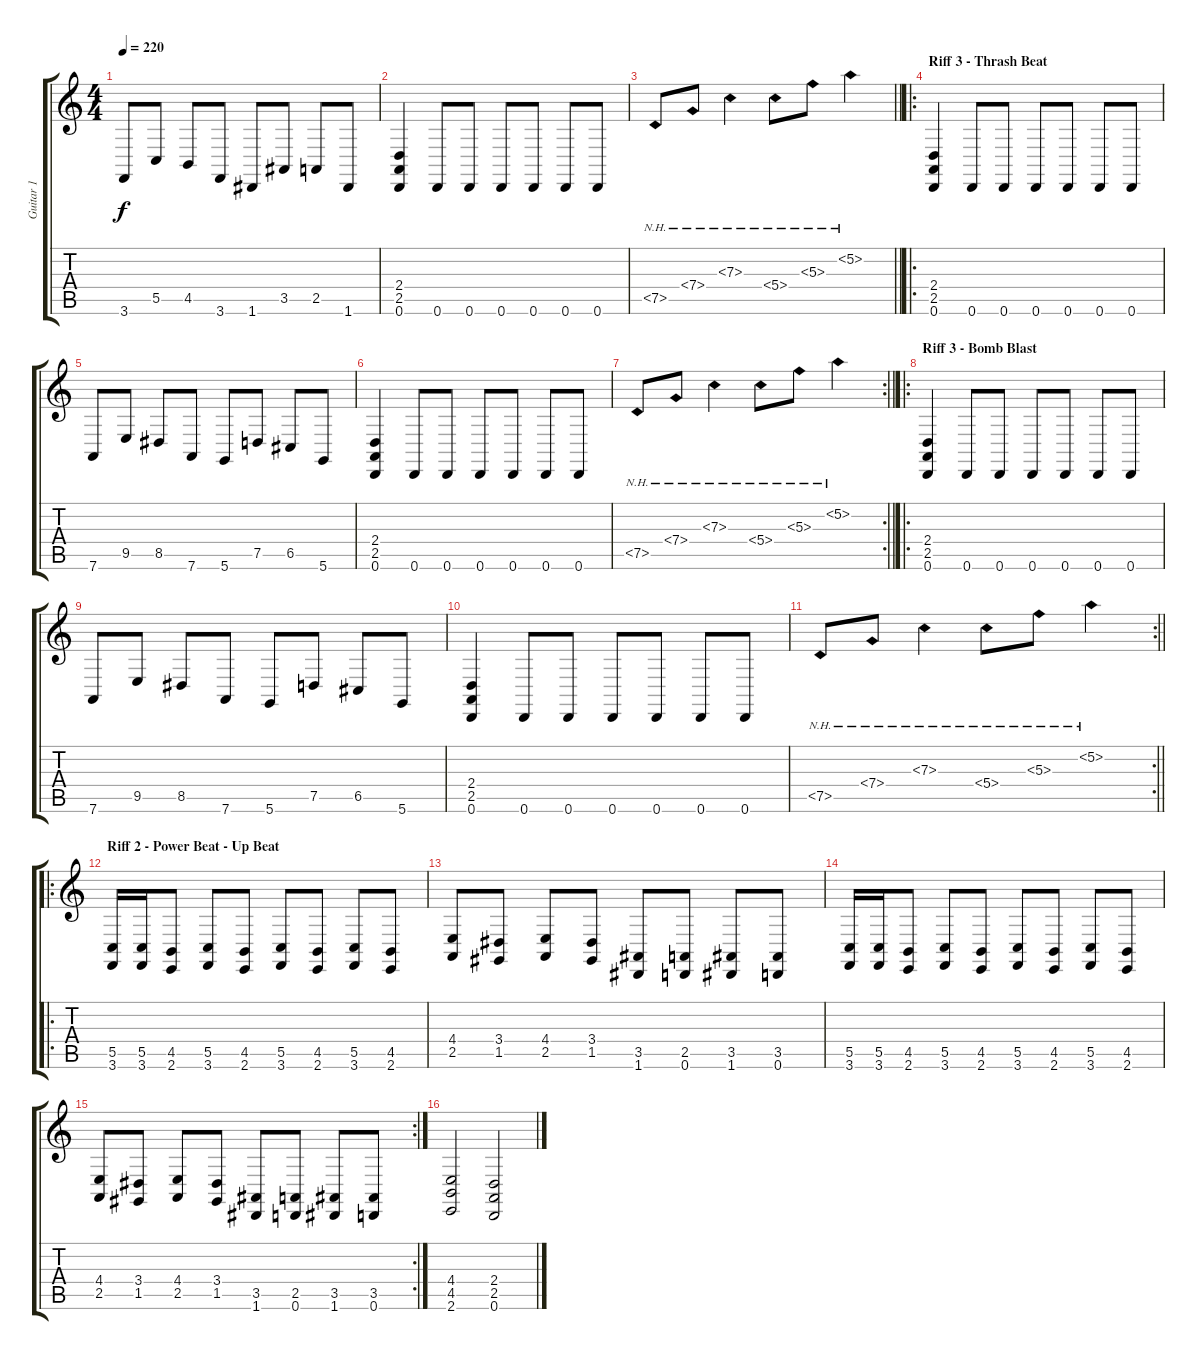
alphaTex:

\track ("Guitar 1" "Guitar 1") {instrument churchorgan}
\staff {score tabs}
\tuning (D4 A3 F3 C3 G2 D2) {hide}
\ts (4 4)
\tempo 220
\clef g2
\ks c
3.6.8{dy f} 5.5.8 4.5.8 3.6.8 1.6.8 3.5.8 2.5.8 1.6.8 |
(2.4 2.5 0.6).4 0.6.8 0.6.8 0.6.8 0.6.8 0.6.8 0.6.8 |
\barLineRight lightlight
7.5{nh}.8 7.4{nh}.8 7.3{nh}.4 5.4{nh}.8 5.3{nh}.8 5.2{nh}.4 |
\ro
\section ("" "Riff 3 - Thrash Beat ")
(2.4 2.5 0.6).4 0.6.8 0.6.8 0.6.8 0.6.8 0.6.8 0.6.8 |
7.6.8 9.5.8 8.5.8 7.6.8 5.6.8 7.5.8 6.5.8 5.6.8 |
(2.4 2.5 0.6).4 0.6.8 0.6.8 0.6.8 0.6.8 0.6.8 0.6.8 |
\rc 2
\barLineRight lightlight
7.5{nh}.8 7.4{nh}.8 7.3{nh}.4 5.4{nh}.8 5.3{nh}.8 5.2{nh}.4 |
\ro
\section ("" "Riff 3 - Bomb Blast")
(2.4 2.5 0.6).4 0.6.8 0.6.8 0.6.8 0.6.8 0.6.8 0.6.8 |
7.6.8 9.5.8 8.5.8 7.6.8 5.6.8 7.5.8 6.5.8 5.6.8 |
(2.4 2.5 0.6).4 0.6.8 0.6.8 0.6.8 0.6.8 0.6.8 0.6.8 |
\rc 2
\barLineRight lightlight
7.5{nh}.8 7.4{nh}.8 7.3{nh}.4 5.4{nh}.8 5.3{nh}.8 5.2{nh}.4 |
\ro
\section ("" "Riff 2 - Power Beat - Up Beat")
(5.5 3.6).16 (5.5 3.6).16 (4.5 2.6).8 (5.5 3.6).8 (4.5 2.6).8 (5.5 3.6).8 (4.5 2.6).8 (5.5 3.6).8 (4.5 2.6).8 |
(4.4 2.5).8 (3.4 1.5).8 (4.4 2.5).8 (3.4 1.5).8 (3.5 1.6).8 (2.5 0.6).8 (3.5 1.6).8 (3.5 0.6).8 |
(5.5 3.6).16 (5.5 3.6).16 (4.5 2.6).8 (5.5 3.6).8 (4.5 2.6).8 (5.5 3.6).8 (4.5 2.6).8 (5.5 3.6).8 (4.5 2.6).8 |
\rc 2
(4.4 2.5).8 (3.4 1.5).8 (4.4 2.5).8 (3.4 1.5).8 (3.5 1.6).8 (2.5 0.6).8 (3.5 1.6).8 (3.5 0.6).8 |
(4.4 4.5 2.6).2 (2.4 2.5 0.6).2
